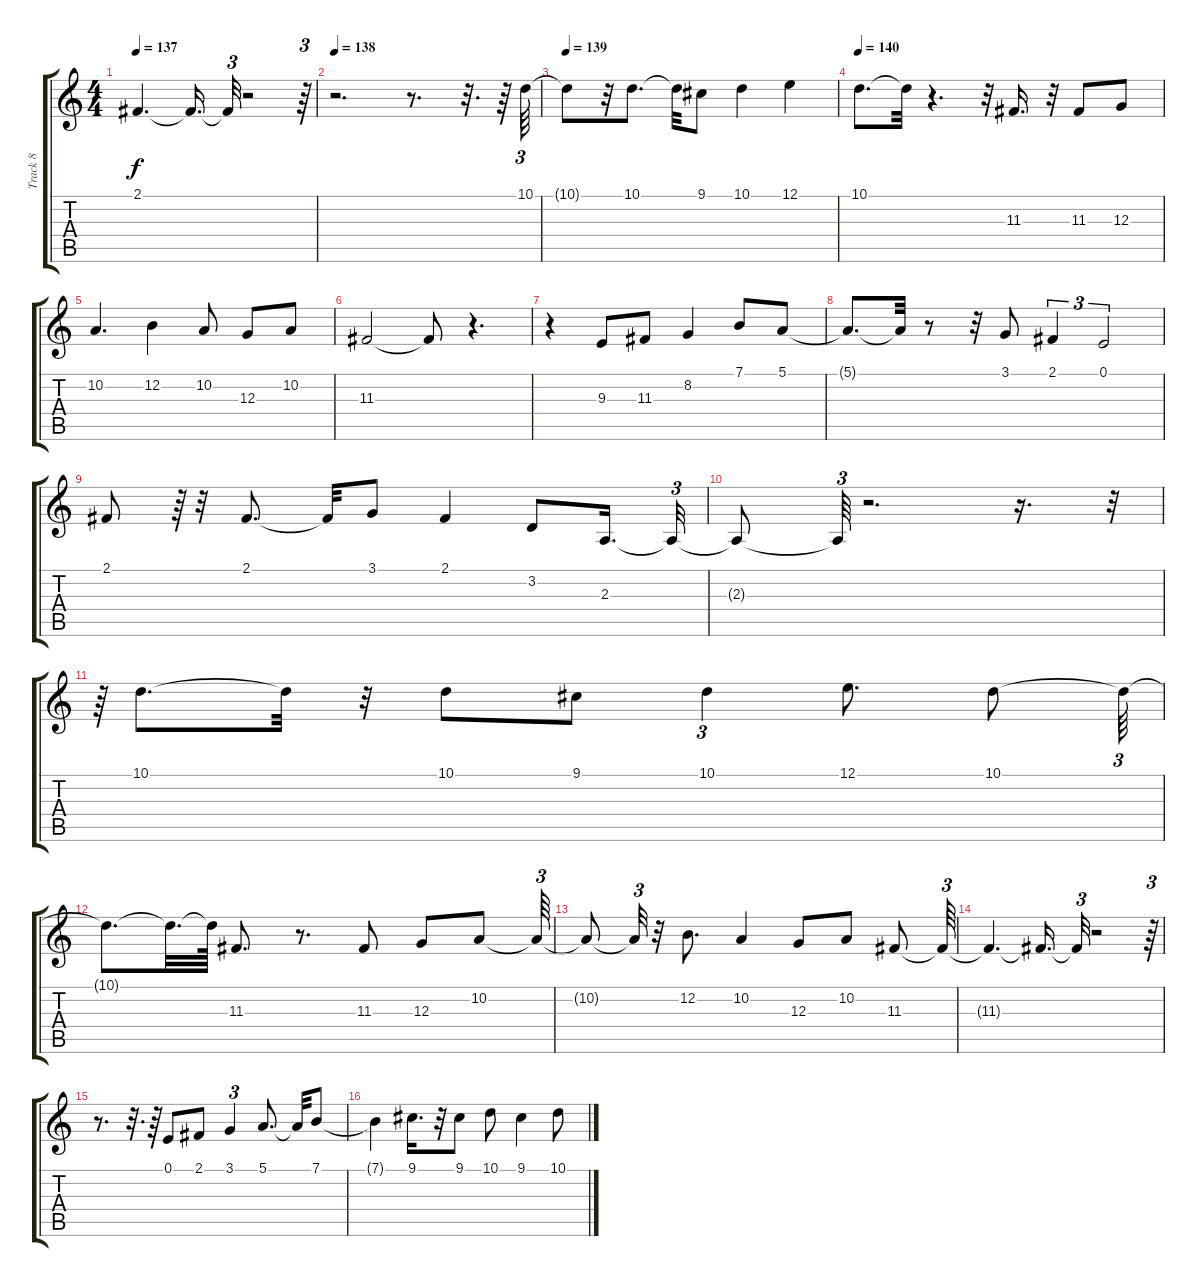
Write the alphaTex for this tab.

\track ("Track 8" "Track 8") {instrument pad4choir}
\staff {score tabs}
\tuning (E4 B3 G3 D3 A2 E2) {hide}
\ts (4 4)
\tempo 137
\clef g2
\ks c
2.1{t}.4{d dy f} 2.1{t}.16{d} 2.1{t}.32{tu (3 2)} r.2 r.64{tu (3 2)} |
\tempo 138
r.2{d} r.8{d} r.32{d} r.64 10.1.64{tu (3 2)} |
\tempo 139
10.1{t}.8 r.32 10.1.8{d} 10.1{t}.32 9.1.8 10.1.4 12.1.4 |
\tempo 140
10.1.8{d} 10.1{t}.32 r.4{d} r.32 11.3.16{d} r.32 11.3.8 12.3.8 |
10.2.4{d} 12.2.4 10.2.8 12.3.8 10.2.8 |
11.3.2 11.3{t}.8 r.4{d} |
r.4 9.3.8 11.3.8 8.2.4 7.1.8 5.1.8 |
5.1{t}.8{d} 5.1{t}.32 r.8 r.32 3.1.8 2.1.4{tu (3 2)} 0.1.2{tu (3 2)} |
2.1.8 r.64{tu (3 2)} r.32 2.1.8{d} 2.1{t}.32 3.1.8 2.1.4 3.2.8 2.3.16{d} 2.3{t}.32{tu (3 2)} |
2.3{t}.8 2.3{t}.64{tu (3 2)} r.2{d} r.16{d} r.32{tu (3 2)} |
r.64{tu (3 2)} 10.1.8{d} 10.1{t}.32 r.32 10.1.8 9.1.8 10.1.4{tu (3 2)} 12.1.8{d} 10.1.8 10.1{t}.64{tu (3 2)} |
10.1{t}.8{d} 10.1{t}.32{d} 10.1{t}.64 11.3.8{d} r.8{d} 11.3.8 12.3.8 10.2.8 10.2{t}.64{tu (3 2)} |
10.2{t}.8 10.2{t}.32{tu (3 2)} r.32 12.2.8{d} 10.2.4 12.3.8 10.2.8 11.3.8 11.3{t}.64{tu (3 2)} |
11.3{t}.4{d} 11.3{t}.16{d} 11.3{t}.32{tu (3 2)} r.2 r.64{tu (3 2)} |
r.8{d} r.32{d} r.64 0.1.8 2.1.8 3.1.4{tu (3 2)} 5.1.8{d} 5.1{t}.32 7.1.8 |
7.1{t}.4 9.1.16{d} r.32 9.1.8 10.1.8 9.1.4 10.1.8
